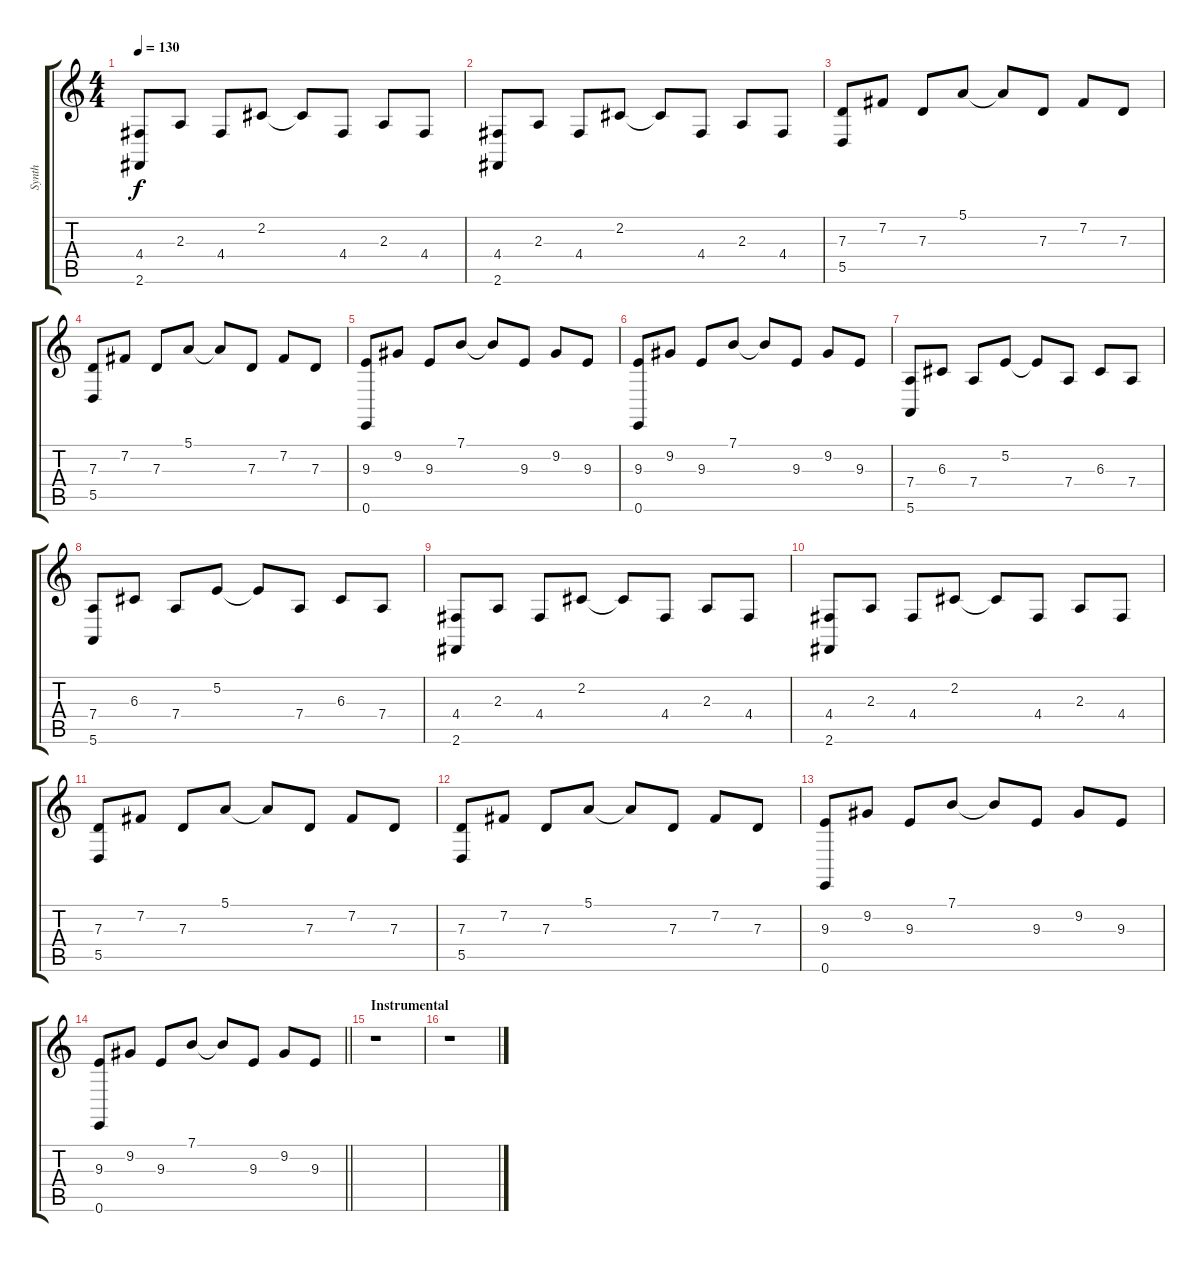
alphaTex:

\track ("Synth" "Synth") {instrument pad3polysynth}
\staff {score tabs}
\tuning (E4 B3 G3 D3 A2 E2) {hide}
\ts (4 4)
\tempo 130
\clef g2
\ks c
(4.4 2.6).8{dy f} 2.3.8 4.4.8 2.2.8 2.2{t}.8 4.4.8 2.3.8 4.4.8 |
(4.4 2.6).8 2.3.8 4.4.8 2.2.8 2.2{t}.8 4.4.8 2.3.8 4.4.8 |
(7.3 5.5).8 7.2.8 7.3.8 5.1.8 5.1{t}.8 7.3.8 7.2.8 7.3.8 |
(7.3 5.5).8 7.2.8 7.3.8 5.1.8 5.1{t}.8 7.3.8 7.2.8 7.3.8 |
(9.3 0.6).8 9.2.8 9.3.8 7.1.8 7.1{t}.8 9.3.8 9.2.8 9.3.8 |
(9.3 0.6).8 9.2.8 9.3.8 7.1.8 7.1{t}.8 9.3.8 9.2.8 9.3.8 |
(7.4 5.6).8 6.3.8 7.4.8 5.2.8 5.2{t}.8 7.4.8 6.3.8 7.4.8 |
(7.4 5.6).8 6.3.8 7.4.8 5.2.8 5.2{t}.8 7.4.8 6.3.8 7.4.8 |
(4.4 2.6).8 2.3.8 4.4.8 2.2.8 2.2{t}.8 4.4.8 2.3.8 4.4.8 |
(4.4 2.6).8 2.3.8 4.4.8 2.2.8 2.2{t}.8 4.4.8 2.3.8 4.4.8 |
(7.3 5.5).8 7.2.8 7.3.8 5.1.8 5.1{t}.8 7.3.8 7.2.8 7.3.8 |
(7.3 5.5).8 7.2.8 7.3.8 5.1.8 5.1{t}.8 7.3.8 7.2.8 7.3.8 |
(9.3 0.6).8 9.2.8 9.3.8 7.1.8 7.1{t}.8 9.3.8 9.2.8 9.3.8 |
\barLineRight lightlight
(9.3 0.6).8 9.2.8 9.3.8 7.1.8 7.1{t}.8 9.3.8 9.2.8 9.3.8 |
\section ("" "Instrumental")
r.1 |
r.1
